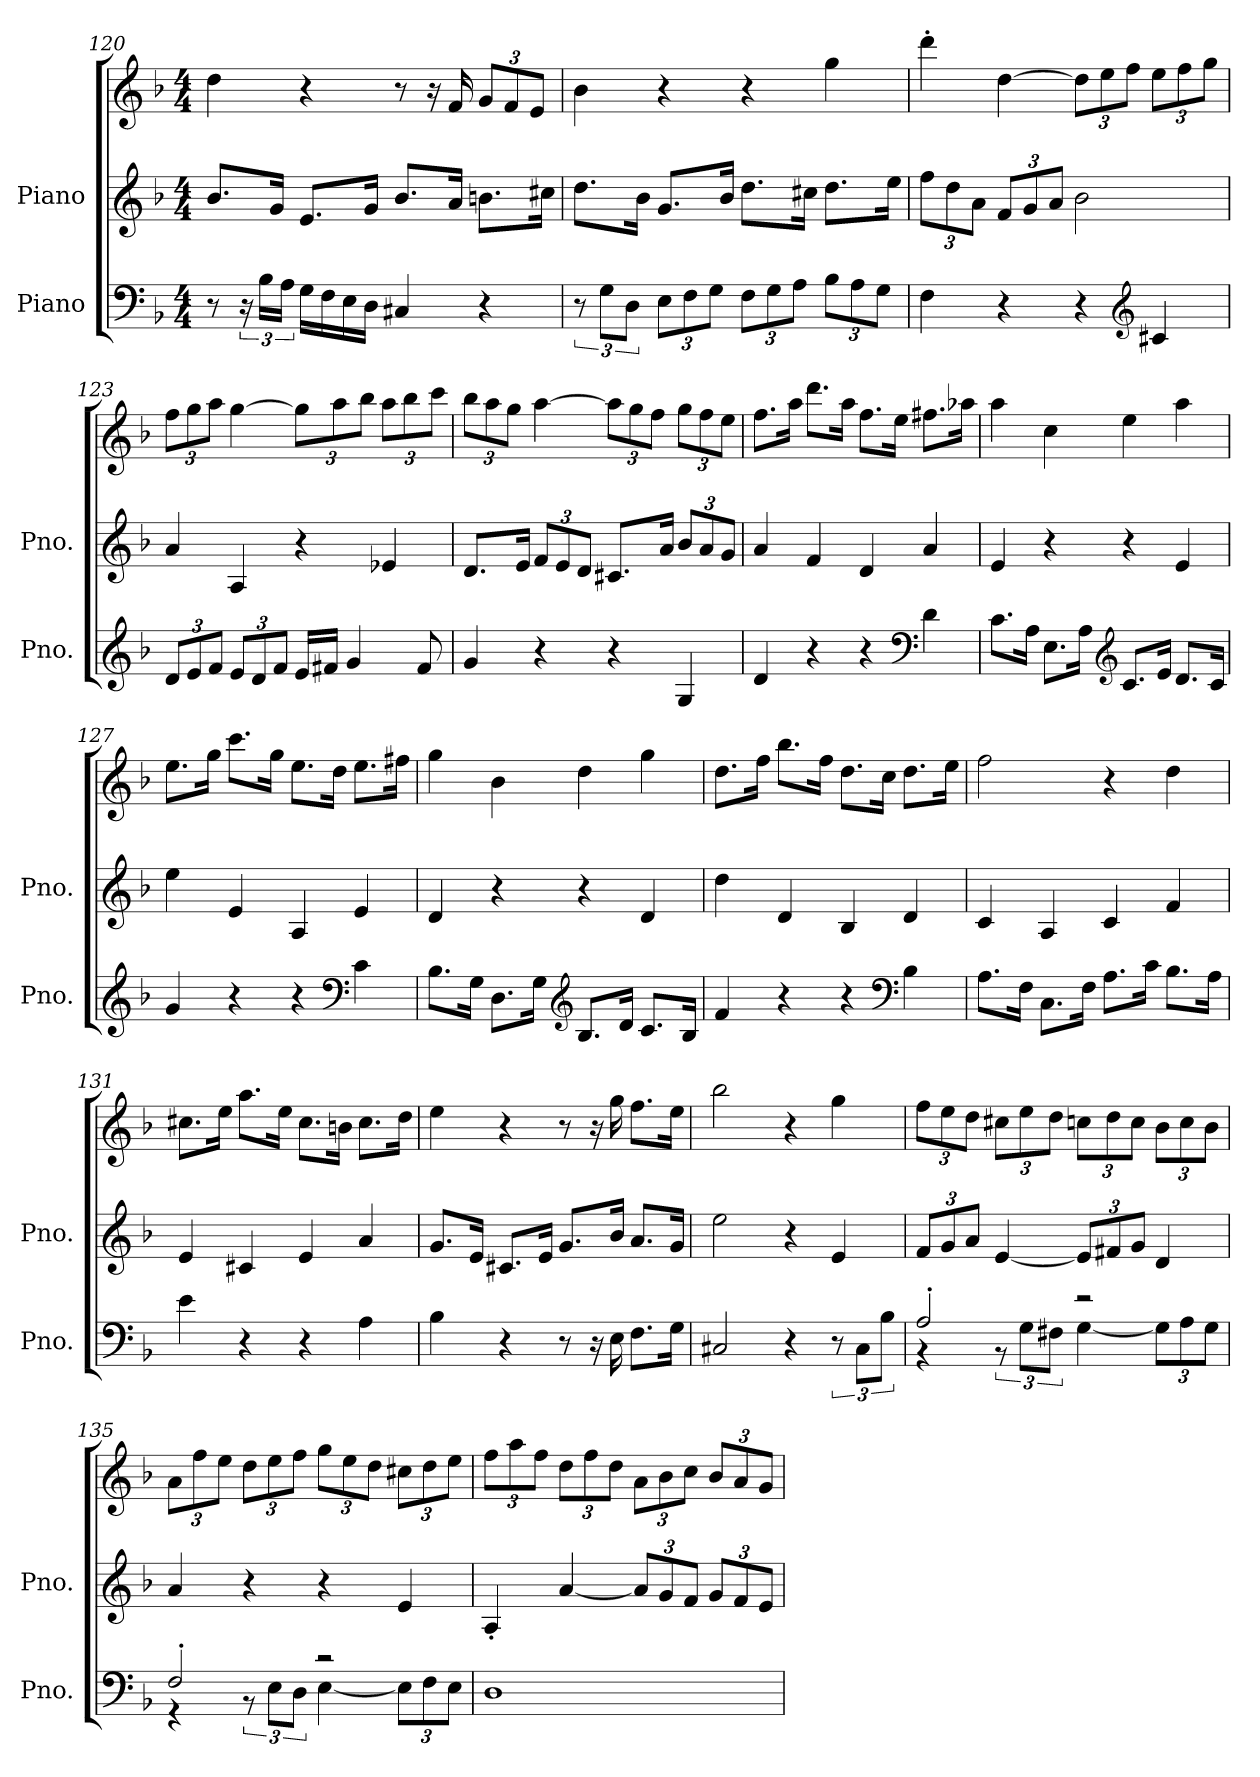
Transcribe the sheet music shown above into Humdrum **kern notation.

**kern	**kern	**kern
*part2	*part1	*part1
*staff3	*staff2	*staff1
*I"Piano	*I"Piano	*
*I'Pno.	*I'Pno.	*
!!LO:LB:g=z
*clefF4	*clefG2	*clefG2
*k[b-]	*k[b-]	*k[b-]
*M4/4	*M4/4	*M4/4
=120	=120	=120
8r	8.b-/L	4dd\
24r	.	.
24B-\LL	.	.
.	16g/Jk	.
24A\JJ	.	.
16G\LL	8.e/L	4r
16F\	.	.
16E\	.	.
16D\JJ	16g/Jk	.
4C#X/	8.b-/L	8r
.	.	16r
.	16a/Jk	16f/
*	*	*Xbrackettup
4r	8.bn\L	12g/L
.	.	12f/
.	.	12e/J
.	16cc#X\Jk	.
=121	=121	=121
12r	8.dd\L	4b-\
12G\L	.	.
12D\J	.	.
.	16b-\Jk	.
*Xbrackettup	*	*
12E\L	8.g/L	4r
12F\	.	.
12G\J	.	.
.	16b-/Jk	.
12F\L	8.dd\L	4r
12G\	.	.
12A\J	.	.
.	16cc#X\Jk	.
12B-\L	8.dd\L	4gg\
12A\	.	.
12G\J	.	.
.	16ee\Jk	.
=122	=122	=122
*	*Xbrackettup	*
4F\	12ff\L	4ddd'\
.	12dd\	.
.	12a\J	.
4r	12f/L	[4dd\
.	12g/	.
.	12a/J	.
4r	2b-\	12dd\L]
.	.	12ee\
.	.	12ff\J
*clefG2	*	*
4c#X/	.	12ee\L
.	.	12ff\
.	.	12gg\J
!!LO:PB:g=z
=123	=123	=123
12d/L	4a/	12ff\L
12e/	.	12gg\
12f/J	.	12aa\J
12e/L	4A/	[4gg\
12d/	.	.
12f/J	.	.
16e/LL	4r	12gg\L]
16f#X/JJ	.	.
.	.	12aa\
4g/	.	.
.	.	12bb-\J
.	4e-X/	12aa\L
.	.	12bb-\
8f#/	.	.
.	.	12ccc\J
=124	=124	=124
4g/	8.d/L	12bb-\L
.	.	12aa\
.	.	12gg\J
.	16e/Jk	.
4r	12f/L	[4aa\
.	12e/	.
.	12d/J	.
4r	8.c#X/L	12aa\L]
.	.	12gg\
.	.	12ff\J
.	16a/Jk	.
4G/	12b-/L	12gg\L
.	12a/	12ff\
.	12g/J	12ee\J
=125	=125	=125
4d/	4a/	8.ff\L
.	.	16aa\Jk
4r	4f/	8.ddd\L
.	.	16aa\Jk
4r	4d/	8.ff\L
.	.	16ee\Jk
*clefF4	*	*
4d\	4a/	8.ff#X\L
.	.	16aa-X\Jk
!!LO:LB:g=z
=126	=126	=126
8.c\L	4e/	4aa\
16A\Jk	.	.
8.E\L	4r	4cc\
16A\Jk	.	.
*clefG2	*	*
8.c/L	4r	4ee\
16e/Jk	.	.
8.d/L	4e/	4aa\
16c/Jk	.	.
=127	=127	=127
4g/	4ee\	8.ee\L
.	.	16gg\Jk
4r	4e/	8.ccc\L
.	.	16gg\Jk
4r	4A/	8.ee\L
.	.	16dd\Jk
*clefF4	*	*
4c\	4e/	8.ee\L
.	.	16ff#X\Jk
=128	=128	=128
8.B-\L	4d/	4gg\
16G\Jk	.	.
8.D\L	4r	4b-\
16G\Jk	.	.
*clefG2	*	*
8.B-/L	4r	4dd\
16d/Jk	.	.
8.c/L	4d/	4gg\
16B-/Jk	.	.
!!LO:LB:g=z
=129	=129	=129
4f/	4dd\	8.dd\L
.	.	16ff\Jk
4r	4d/	8.bb-\L
.	.	16ff\Jk
4r	4B-/	8.dd\L
.	.	16cc\Jk
*clefF4	*	*
4B-\	4d/	8.dd\L
.	.	16ee\Jk
=130	=130	=130
8.A\L	4c/	2ff\
16F\Jk	.	.
8.C\L	4A/	.
16F\Jk	.	.
8.A\L	4c/	4r
16c\Jk	.	.
8.B-\L	4f/	4dd\
16A\Jk	.	.
=131	=131	=131
4e\	4e/	8.cc#X\L
.	.	16ee\Jk
4r	4c#X/	8.aa\L
.	.	16ee\Jk
4r	4e/	8.cc#\L
.	.	16bn\Jk
4A\	4a/	8.cc#\L
.	.	16dd\Jk
!!LO:LB:g=z
=132	=132	=132
4B-\	8.g/L	4ee\
.	16e/Jk	.
4r	8.c#X/L	4r
.	16e/Jk	.
8r	8.g/L	8r
16r	.	16r
*	*	*MM100
16E\	16b-/Jk	16gg\
8.F\L	8.a/L	8.ff\L
*	*	*MM90
16G\Jk	16g/Jk	16ee\Jk
=133	=133	=133
2C#X/	2ee\	2bb-\
*	*	*MM100
4r	4r	4r
*brackettup	*	*
12r	4e/	4gg\
12C#\L	.	.
12B-\J	.	.
=134	=134	=134
*	*	*MM112
*^	*	*
2A'/	4r	12f/L	12ff\L
.	.	12g/	12ee\
.	.	12a/J	12dd\J
.	12r	[4e/	12cc#X\L
.	12G\L	.	12ee\
.	12F#X\J	.	12dd\J
2r	[4G\	12e/L]	12ccn\L
.	.	12f#X/	12dd\
.	.	12g/J	12cc\J
*	*Xbrackettup	*	*
.	12G\L]	4d/	12b-\L
.	12A\	.	12cc\
.	12G\J	.	12b-\J
!!LO:PB:g=z
=135	=135	=135	=135
2F'/	4r	4a/	12a\L
.	.	.	12ff\
.	.	.	12ee\J
*	*brackettup	*	*
.	12r	4r	12dd\L
.	12E\L	.	12ee\
.	12D\J	.	12ff\J
2r	[4E\	4r	12gg\L
.	.	.	12ee\
.	.	.	12dd\J
*	*Xbrackettup	*	*
.	12E\L]	4e/	12cc#X\L
.	12F\	.	12dd\
.	12E\J	.	12ee\J
*v	*v	*	*
=136	=136	=136
1D	4A'/	12ff\L
.	.	12aa\
.	.	12ff\J
.	[4a/	12dd\L
.	.	12ff\
.	.	12dd\J
.	12a/L]	12a\L
.	12g/	12b-\
.	12f/J	12cc\J
.	12g/L	12b-/L
.	12f/	12a/
.	12e/J	12g/J
=	=	=
*-	*-	*-
